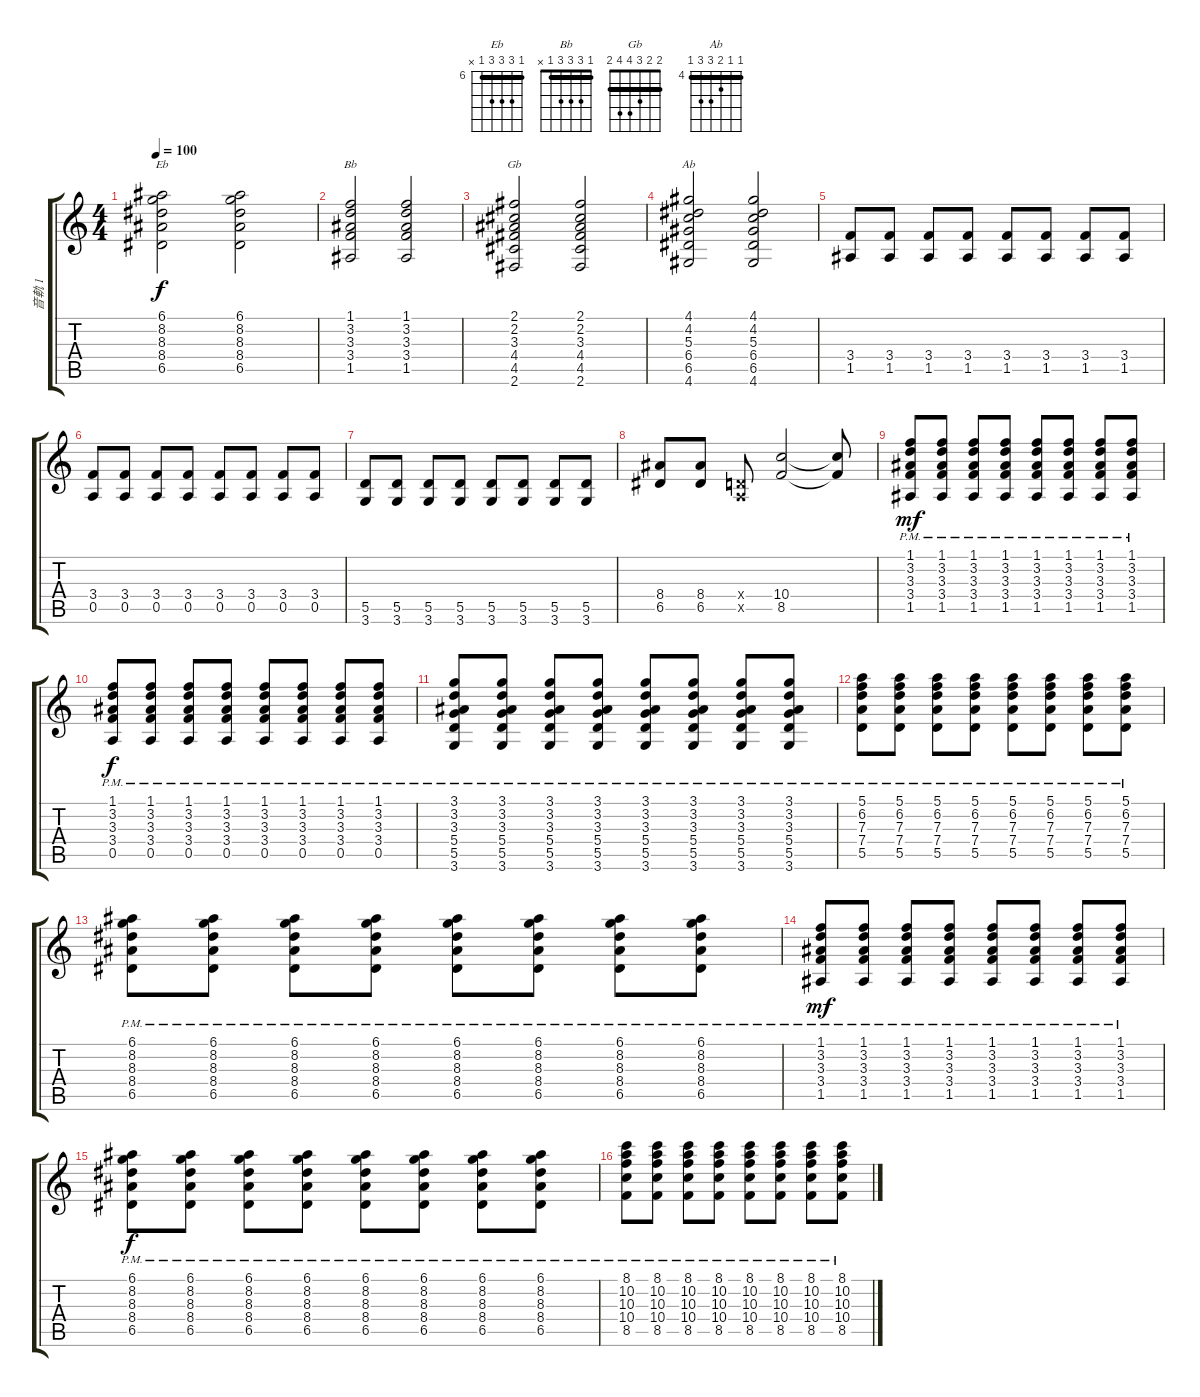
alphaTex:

\track ("音軌 1" "音軌 1") {instrument electricguitarjazz}
\staff {score tabs}
\tuning (E4 B3 G3 D3 A2 E2) {hide}
\chord ("Eb" 6 8 8 8 6 x) {firstfret 6 barre 6}
\chord ("Bb" 1 3 3 3 1 x) {barre 1}
\chord ("Gb" 2 2 3 4 4 2) {barre 2}
\chord ("Ab" 4 4 5 6 6 4) {firstfret 4 barre 4}
\ts (4 4)
\tempo 100
\clef g2
\ks c
(6.1 8.2 8.3 8.4 6.5).2{ch "Eb" dy f} (6.1 8.2 8.3 8.4 6.5).2 |
(1.1 3.2 3.3 3.4 1.5).2{ch "Bb"} (1.1 3.2 3.3 3.4 1.5).2 |
(2.1 2.2 3.3 4.4 4.5 2.6).2{ch "Gb"} (2.1 2.2 3.3 4.4 4.5 2.6).2 |
(4.1 4.2 5.3 6.4 6.5 4.6).2{ch "Ab"} (4.1 4.2 5.3 6.4 6.5 4.6).2 |
(3.4 1.5).8{instrument overdrivenguitar} (3.4 1.5).8 (3.4 1.5).8 (3.4 1.5).8 (3.4 1.5).8 (3.4 1.5).8 (3.4 1.5).8 (3.4 1.5).8 |
(3.4 0.5).8 (3.4 0.5).8 (3.4 0.5).8 (3.4 0.5).8 (3.4 0.5).8 (3.4 0.5).8 (3.4 0.5).8 (3.4 0.5).8 |
(5.5 3.6).8 (5.5 3.6).8 (5.5 3.6).8 (5.5 3.6).8 (5.5 3.6).8 (5.5 3.6).8 (5.5 3.6).8 (5.5 3.6).8 |
(8.4 6.5).8 (8.4 6.5).8 (0.4{x} 0.5{x}).8 (10.4 8.5).2 (10.4{t} 8.5{t}).8 |
(1.1{pm} 3.2{pm} 3.3{pm} 3.4{pm} 1.5{pm}).8{dy mf instrument electricguitarjazz} (1.1{pm} 3.2{pm} 3.3{pm} 3.4{pm} 1.5{pm}).8 (1.1{pm} 3.2{pm} 3.3{pm} 3.4{pm} 1.5{pm}).8 (1.1{pm} 3.2{pm} 3.3{pm} 3.4{pm} 1.5{pm}).8 (1.1{pm} 3.2{pm} 3.3{pm} 3.4{pm} 1.5{pm}).8 (1.1{pm} 3.2{pm} 3.3{pm} 3.4{pm} 1.5{pm}).8 (1.1{pm} 3.2{pm} 3.3{pm} 3.4{pm} 1.5{pm}).8 (1.1{pm} 3.2{pm} 3.3{pm} 3.4{pm} 1.5{pm}).8 |
(1.1{pm} 3.2{pm} 3.3{pm} 3.4{pm} 0.5{pm}).8{dy f} (1.1{pm} 3.2{pm} 3.3{pm} 3.4{pm} 0.5{pm}).8 (1.1{pm} 3.2{pm} 3.3{pm} 3.4{pm} 0.5{pm}).8 (1.1{pm} 3.2{pm} 3.3{pm} 3.4{pm} 0.5{pm}).8 (1.1{pm} 3.2{pm} 3.3{pm} 3.4{pm} 0.5{pm}).8 (1.1{pm} 3.2{pm} 3.3{pm} 3.4{pm} 0.5{pm}).8 (1.1{pm} 3.2{pm} 3.3{pm} 3.4{pm} 0.5{pm}).8 (1.1{pm} 3.2{pm} 3.3{pm} 3.4{pm} 0.5{pm}).8 |
(3.1{pm} 3.2{pm} 3.3{pm} 5.4{pm} 5.5{pm} 3.6{pm}).8 (3.1{pm} 3.2{pm} 3.3{pm} 5.4{pm} 5.5{pm} 3.6{pm}).8 (3.1{pm} 3.2{pm} 3.3{pm} 5.4{pm} 5.5{pm} 3.6{pm}).8 (3.1{pm} 3.2{pm} 3.3{pm} 5.4{pm} 5.5{pm} 3.6{pm}).8 (3.1{pm} 3.2{pm} 3.3{pm} 5.4{pm} 5.5{pm} 3.6{pm}).8 (3.1{pm} 3.2{pm} 3.3{pm} 5.4{pm} 5.5{pm} 3.6{pm}).8 (3.1{pm} 3.2{pm} 3.3{pm} 5.4{pm} 5.5{pm} 3.6{pm}).8 (3.1{pm} 3.2{pm} 3.3{pm} 5.4{pm} 5.5{pm} 3.6{pm}).8 |
(5.1{pm} 6.2{pm} 7.3{pm} 7.4{pm} 5.5{pm}).8 (5.1{pm} 6.2{pm} 7.3{pm} 7.4{pm} 5.5{pm}).8 (5.1{pm} 6.2{pm} 7.3{pm} 7.4{pm} 5.5{pm}).8 (5.1{pm} 6.2{pm} 7.3{pm} 7.4{pm} 5.5{pm}).8 (5.1{pm} 6.2{pm} 7.3{pm} 7.4{pm} 5.5{pm}).8 (5.1{pm} 6.2{pm} 7.3{pm} 7.4{pm} 5.5{pm}).8 (5.1{pm} 6.2{pm} 7.3{pm} 7.4{pm} 5.5{pm}).8 (5.1{pm} 6.2{pm} 7.3{pm} 7.4{pm} 5.5{pm}).8 |
(6.1{pm} 8.2{pm} 8.3{pm} 8.4{pm} 6.5{pm}).8 (6.1{pm} 8.2{pm} 8.3{pm} 8.4{pm} 6.5{pm}).8 (6.1{pm} 8.2{pm} 8.3{pm} 8.4{pm} 6.5{pm}).8 (6.1{pm} 8.2{pm} 8.3{pm} 8.4{pm} 6.5{pm}).8 (6.1{pm} 8.2{pm} 8.3{pm} 8.4{pm} 6.5{pm}).8 (6.1{pm} 8.2{pm} 8.3{pm} 8.4{pm} 6.5{pm}).8 (6.1{pm} 8.2{pm} 8.3{pm} 8.4{pm} 6.5{pm}).8 (6.1{pm} 8.2{pm} 8.3{pm} 8.4{pm} 6.5{pm}).8 |
(1.1{pm} 3.2{pm} 3.3{pm} 3.4{pm} 1.5{pm}).8{dy mf} (1.1{pm} 3.2{pm} 3.3{pm} 3.4{pm} 1.5{pm}).8 (1.1{pm} 3.2{pm} 3.3{pm} 3.4{pm} 1.5{pm}).8 (1.1{pm} 3.2{pm} 3.3{pm} 3.4{pm} 1.5{pm}).8 (1.1{pm} 3.2{pm} 3.3{pm} 3.4{pm} 1.5{pm}).8 (1.1{pm} 3.2{pm} 3.3{pm} 3.4{pm} 1.5{pm}).8 (1.1{pm} 3.2{pm} 3.3{pm} 3.4{pm} 1.5{pm}).8 (1.1{pm} 3.2{pm} 3.3{pm} 3.4{pm} 1.5{pm}).8 |
(6.1{pm} 8.2{pm} 8.3{pm} 8.4{pm} 6.5{pm}).8{dy f} (6.1{pm} 8.2{pm} 8.3{pm} 8.4{pm} 6.5{pm}).8 (6.1{pm} 8.2{pm} 8.3{pm} 8.4{pm} 6.5{pm}).8 (6.1{pm} 8.2{pm} 8.3{pm} 8.4{pm} 6.5{pm}).8 (6.1{pm} 8.2{pm} 8.3{pm} 8.4{pm} 6.5{pm}).8 (6.1{pm} 8.2{pm} 8.3{pm} 8.4{pm} 6.5{pm}).8 (6.1{pm} 8.2{pm} 8.3{pm} 8.4{pm} 6.5{pm}).8 (6.1{pm} 8.2{pm} 8.3{pm} 8.4{pm} 6.5{pm}).8 |
(8.1{pm} 10.2{pm} 10.3{pm} 10.4{pm} 8.5{pm}).8 (8.1{pm} 10.2{pm} 10.3{pm} 10.4{pm} 8.5{pm}).8 (8.1{pm} 10.2{pm} 10.3{pm} 10.4{pm} 8.5{pm}).8 (8.1{pm} 10.2{pm} 10.3{pm} 10.4{pm} 8.5{pm}).8 (8.1{pm} 10.2{pm} 10.3{pm} 10.4{pm} 8.5{pm}).8 (8.1{pm} 10.2{pm} 10.3{pm} 10.4{pm} 8.5{pm}).8 (8.1{pm} 10.2{pm} 10.3{pm} 10.4{pm} 8.5{pm}).8 (8.1{pm} 10.2{pm} 10.3{pm} 10.4{pm} 8.5{pm}).8
